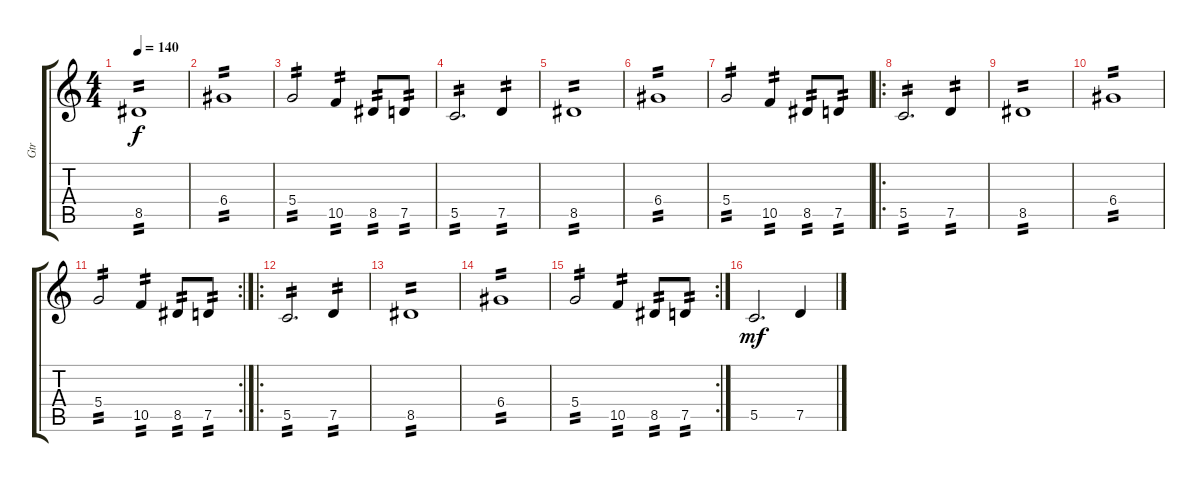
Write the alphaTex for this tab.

\track ("Gtr" "Gtr") {instrument distortionguitar}
\staff {score tabs}
\tuning (E4 B3 G3 D3 G2 C2) {hide}
\ts (4 4)
\tempo 140
\clef g2
\ks c
8.5.1{tp 2 dy f} |
6.4.1{tp 2} |
5.4.2{tp 2} 10.5.4{tp 2} 8.5.8{tp 2} 7.5.8{tp 2} |
5.5.2{d tp 2} 7.5.4{tp 2} |
8.5.1{tp 2} |
6.4.1{tp 2} |
5.4.2{tp 2} 10.5.4{tp 2} 8.5.8{tp 2} 7.5.8{tp 2} |
\ro
5.5.2{d tp 2} 7.5.4{tp 2} |
8.5.1{tp 2} |
6.4.1{tp 2} |
\rc 2
5.4.2{tp 2} 10.5.4{tp 2} 8.5.8{tp 2} 7.5.8{tp 2} |
\ro
5.5.2{d tp 2} 7.5.4{tp 2} |
8.5.1{tp 2} |
6.4.1{tp 2} |
\rc 2
5.4.2{tp 2} 10.5.4{tp 2} 8.5.8{tp 2} 7.5.8{tp 2} |
5.5.2{d dy mf} 7.5.4
